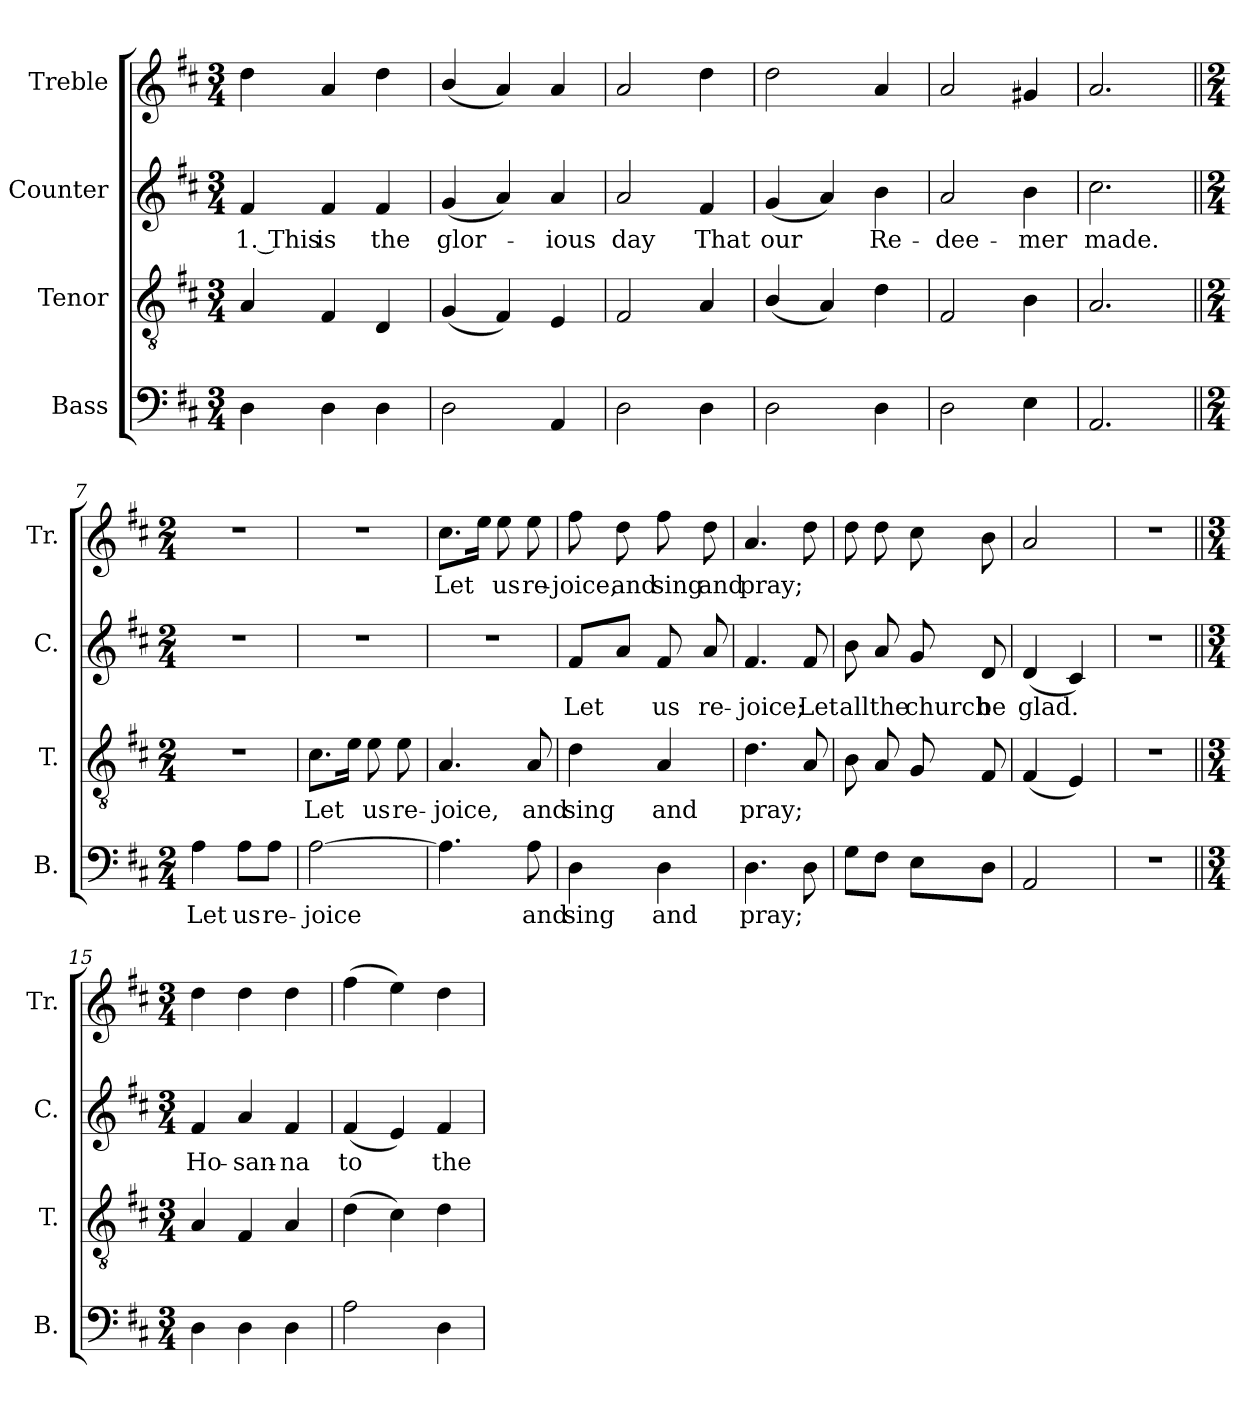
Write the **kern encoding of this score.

**kern	**text	**kern	**text	**kern	**text	**kern	**text
*part4	*part4	*part3	*part3	*part2	*part2	*part1	*part1
*staff4	*staff4	*staff3	*staff3	*staff2	*staff2	*staff1	*staff1
*I"Bass	*	*I"Tenor	*	*I"Counter	*	*I"Treble	*
*I'B.	*	*I'T.	*	*I'C.	*	*I'Tr.	*
*clefF4	*	*clefGv2	*	*clefG2	*	*clefG2	*
*k[f#c#]	*	*k[f#c#]	*	*k[f#c#]	*	*k[f#c#]	*
*M3/4	*	*M3/4	*	*M3/4	*	*M3/4	*
=1	=1	=1	=1	=1	=1	=1	=1
4D\	.	4A/	.	4f#/	1. This	4dd\	.
4D\	.	4F#/	.	4f#/	is	4a/	.
4D\	.	4D/	.	4f#/	the	4dd\	.
=2	=2	=2	=2	=2	=2	=2	=2
2D\	.	(4G/	.	(4g/	glor-	(4b/	.
.	.	4F#/)	.	4a/)	.	4a/)	.
4AA/	.	4E/	.	4a/	-ious	4a/	.
=3	=3	=3	=3	=3	=3	=3	=3
2D\	.	2F#/	.	2a/	day	2a/	.
4D\	.	4A/	.	4f#/	That	4dd\	.
=4	=4	=4	=4	=4	=4	=4	=4
2D\	.	(4B/	.	(4g/	our	2dd\	.
.	.	4A/)	.	4a/)	.	.	.
4D\	.	4d\	.	4b\	Re-	4a/	.
=5	=5	=5	=5	=5	=5	=5	=5
2D\	.	2F#/	.	2a/	-dee-	2a/	.
4E\	.	4B\	.	4b\	-mer	4g#X/	.
=6	=6	=6	=6	=6	=6	=6	=6
2.AA/	.	2.A/	.	2.cc#\	made.	2.a/	.
=7||	=7||	=7||	=7||	=7||	=7||	=7||	=7||
*M2/4	*	*M2/4	*	*M2/4	*	*M2/4	*
4A\	Let	2r	.	2r	.	2r	.
8A\L	us	.	.	.	.	.	.
8A\J	re-	.	.	.	.	.	.
=8	=8	=8	=8	=8	=8	=8	=8
[2A\	-joice	8.c#\L	Let	2r	.	2r	.
.	.	16e\Jk	.	.	.	.	.
.	.	8e\	us	.	.	.	.
.	.	8e\	re-	.	.	.	.
!!LO:LB:g=z
=9	=9	=9	=9	=9	=9	=9	=9
4.A\]	.	4.A/	-joice,	2r	.	8.cc#\L	Let
.	.	.	.	.	.	16ee\Jk	.
.	.	.	.	.	.	8ee\	us
8A\	and	8A/	and	.	.	8ee\	re-
=10	=10	=10	=10	=10	=10	=10	=10
4D\	sing	4d\	sing	8f#/L	Let	8ff#\	-joice,
.	.	.	.	8a/J	.	8dd\	and
4D\	and	4A/	and	8f#/	us	8ff#\	sing
.	.	.	.	8a/	re-	8dd\	and
=11	=11	=11	=11	=11	=11	=11	=11
4.D\	pray;	4.d\	pray;	4.f#/	-joice;	4.a/	pray;
8D\	.	8A/	.	8f#/	Let	8dd\	.
=12	=12	=12	=12	=12	=12	=12	=12
8G\L	.	8B\	.	8b\	all	8dd\	.
8F#\J	.	8A/	.	8a/	the	8dd\	.
8E\L	.	8G/	.	8g/	church	8cc#\	.
8D\J	.	8F#/	.	8d/	be	8b\	.
=13	=13	=13	=13	=13	=13	=13	=13
2AA/	.	(4F#/	.	(4d/	glad.	2a/	.
.	.	4E/)	.	4c#/)	.	.	.
=14	=14	=14	=14	=14	=14	=14	=14
2r	.	2r	.	2r	.	2r	.
=15||	=15||	=15||	=15||	=15||	=15||	=15||	=15||
*M3/4	*	*M3/4	*	*M3/4	*	*M3/4	*
4D\	.	4A/	.	4f#/	Ho-	4dd\	.
4D\	.	4F#/	.	4a/	-san-	4dd\	.
4D\	.	4A/	.	4f#/	-na	4dd\	.
=16	=16	=16	=16	=16	=16	=16	=16
2A\	.	(4d\	.	(4f#/	to	(4ff#\	.
.	.	4c#\)	.	4e/)	.	4ee\)	.
4D\	.	4d\	.	4f#/	the	4dd\	.
=	=	=	=	=	=	=	=
*-	*-	*-	*-	*-	*-	*-	*-
